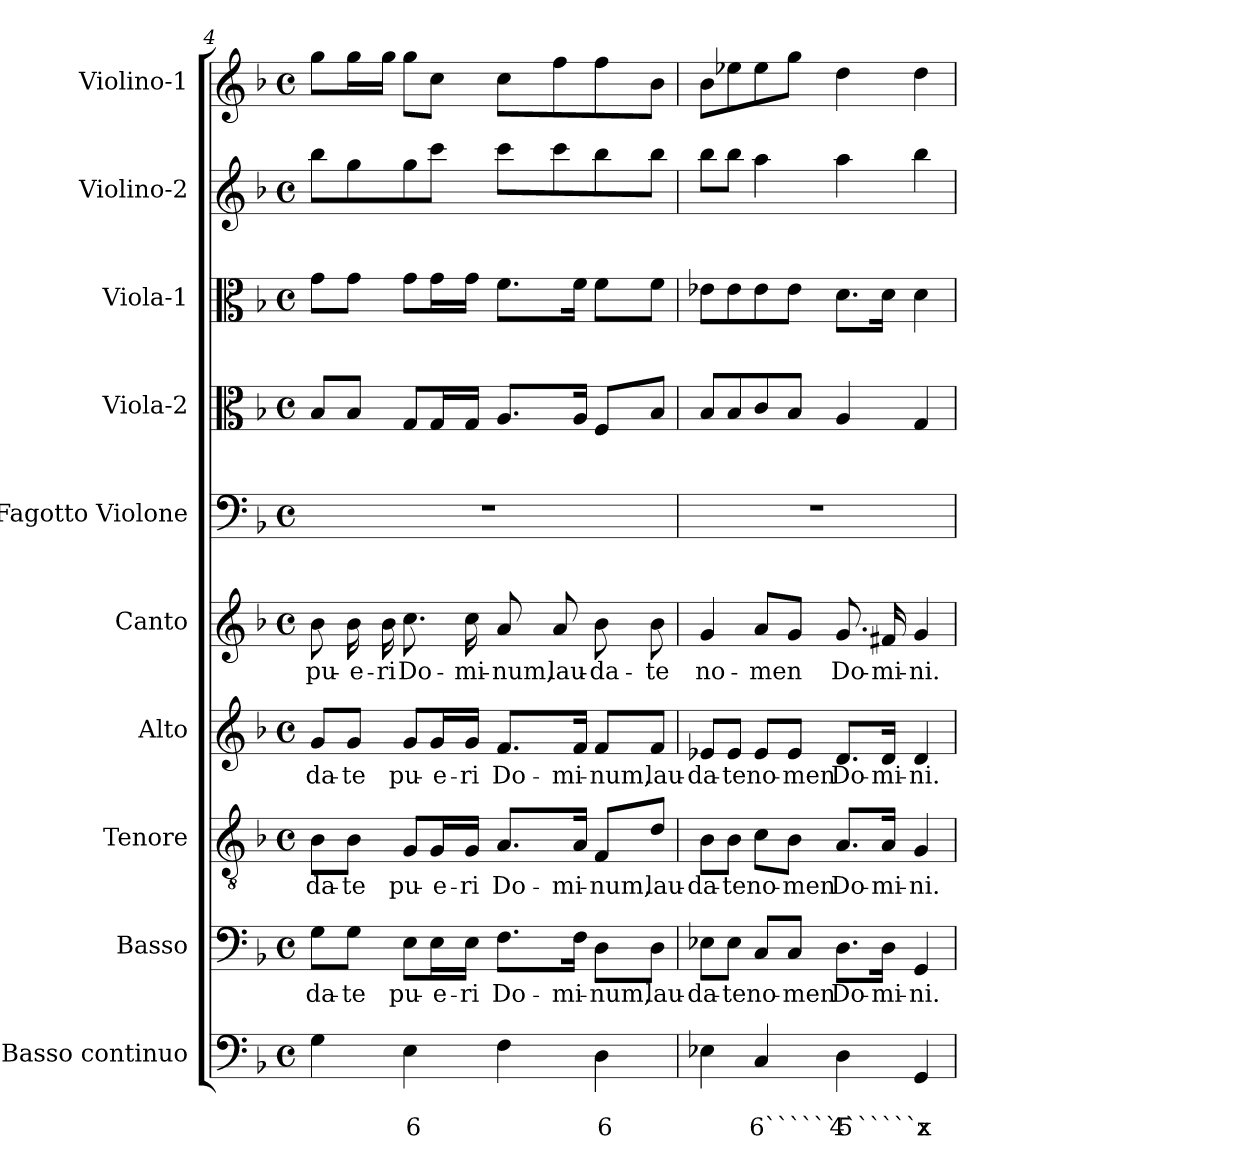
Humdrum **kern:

**kern	**text	**text	**kern	**text	**kern	**text	**kern	**text	**kern	**text	**kern	**kern	**kern	**kern	**kern
*part10	*part10	*part10	*part9	*part9	*part8	*part8	*part7	*part7	*part6	*part6	*part5	*part4	*part3	*part2	*part1
*staff10	*staff10	*staff10	*staff9	*staff9	*staff8	*staff8	*staff7	*staff7	*staff6	*staff6	*staff5	*staff4	*staff3	*staff2	*staff1
*I"Basso continuo	*	*	*I"Basso	*	*I"Tenore	*	*I"Alto	*	*I"Canto	*	*I"Fagotto Violone	*I"Viola-2	*I"Viola-1	*I"Violino-2	*I"Violino-1
*I'BC	*	*	*I'B	*	*I'T	*	*I'A	*	*I'C	*	*I'Fg	*I'Va2	*I'Va1	*I'Vi2	*I'Vi1
*clefF4	*	*	*clefF4	*	*clefGv2	*	*clefG2	*	*clefG2	*	*clefF4	*clefC3	*clefC3	*clefG2	*clefG2
*k[b-]	*	*	*k[b-]	*	*k[b-]	*	*k[b-]	*	*k[b-]	*	*k[b-]	*k[b-]	*k[b-]	*k[b-]	*k[b-]
*F:	*	*	*F:	*	*F:	*	*F:	*	*F:	*	*F:	*F:	*F:	*F:	*F:
*M4/4	*	*	*M4/4	*	*M4/4	*	*M4/4	*	*M4/4	*	*M4/4	*M4/4	*M4/4	*M4/4	*M4/4
*met(c)	*	*	*met(c)	*	*met(c)	*	*met(c)	*	*met(c)	*	*met(c)	*met(c)	*met(c)	*met(c)	*met(c)
=4	=4	=4	=4	=4	=4	=4	=4	=4	=4	=4	=4	=4	=4	=4	=4
!	!	!	!	!LO:LY:b	!	!	!	!	!	!	!	!	!	!	!
!	!	!	!	!	!	!LO:LY:b	!	!	!	!	!	!	!	!	!
!	!	!	!	!	!	!	!	!LO:LY:b	!	!	!	!	!	!	!
!	!	!	!	!	!	!	!	!	!	!LO:LY:b	!	!	!	!	!
4G\	.	.	8G\L	-da-	8B-\L	-da-	8g/L	-da-	8b-\	pu-	1r	8B-/L	8g\L	8bb-\L	8gg\L
!	!	!	!	!LO:LY:b	!	!	!	!	!	!	!	!	!	!	!
!	!	!	!	!	!	!LO:LY:b	!	!	!	!	!	!	!	!	!
!	!	!	!	!	!	!	!	!LO:LY:b	!	!	!	!	!	!	!
!	!	!	!	!	!	!	!	!	!	!LO:LY:b	!	!	!	!	!
.	.	.	8G\J	-te	8B-\J	-te	8g/J	-te	16b-\	-e-	.	8B-/J	8g\J	8gg\	16gg\L
!	!	!	!	!	!	!	!	!	!	!LO:LY:b	!	!	!	!	!
.	.	.	.	.	.	.	.	.	16b-\	-ri	.	.	.	.	16gg\JJ
!	!	!LO:LY:b	!	!	!	!	!	!	!	!	!	!	!	!	!
!	!	!	!	!LO:LY:b	!	!	!	!	!	!	!	!	!	!	!
!	!	!	!	!	!	!LO:LY:b	!	!	!	!	!	!	!	!	!
!	!	!	!	!	!	!	!	!LO:LY:b	!	!	!	!	!	!	!
!	!	!	!	!	!	!	!	!	!	!LO:LY:b	!	!	!	!	!
4E\	.	6	8E\L	pu-	8G/L	pu-	8g/L	pu-	8.cc\	Do-	.	8G/L	8g\L	8gg\	8gg\L
!	!	!	!	!LO:LY:b	!	!	!	!	!	!	!	!	!	!	!
!	!	!	!	!	!	!LO:LY:b	!	!	!	!	!	!	!	!	!
!	!	!	!	!	!	!	!	!LO:LY:b	!	!	!	!	!	!	!
.	.	.	16E\L	-e-	16G/L	-e-	16g/L	-e-	.	.	.	16G/L	16g\L	8ccc\J	8cc\J
!	!	!	!	!LO:LY:b	!	!	!	!	!	!	!	!	!	!	!
!	!	!	!	!	!	!LO:LY:b	!	!	!	!	!	!	!	!	!
!	!	!	!	!	!	!	!	!LO:LY:b	!	!	!	!	!	!	!
!	!	!	!	!	!	!	!	!	!	!LO:LY:b	!	!	!	!	!
.	.	.	16E\JJ	-ri	16G/JJ	-ri	16g/JJ	-ri	16cc\	-mi-	.	16G/JJ	16g\JJ	.	.
!	!	!	!	!LO:LY:b	!	!	!	!	!	!	!	!	!	!	!
!	!	!	!	!	!	!LO:LY:b	!	!	!	!	!	!	!	!	!
!	!	!	!	!	!	!	!	!LO:LY:b	!	!	!	!	!	!	!
!	!	!	!	!	!	!	!	!	!	!LO:LY:b	!	!	!	!	!
4F\	.	.	8.F\L	Do-	8.A/L	Do-	8.f/L	Do-	8a/	-num,	.	8.A/L	8.f\L	8ccc\L	8cc\L
!	!	!	!	!	!	!	!	!	!	!LO:LY:b	!	!	!	!	!
.	.	.	.	.	.	.	.	.	8a/	lau-	.	.	.	8ccc\	8ff\
!	!	!	!	!LO:LY:b	!	!	!	!	!	!	!	!	!	!	!
!	!	!	!	!	!	!LO:LY:b	!	!	!	!	!	!	!	!	!
!	!	!	!	!	!	!	!	!LO:LY:b	!	!	!	!	!	!	!
.	.	.	16F\Jk	-mi-	16A/Jk	-mi-	16f/Jk	-mi-	.	.	.	16A/Jk	16f\Jk	.	.
!	!	!LO:LY:b	!	!	!	!	!	!	!	!	!	!	!	!	!
!	!	!	!	!LO:LY:b	!	!	!	!	!	!	!	!	!	!	!
!	!	!	!	!	!	!LO:LY:b	!	!	!	!	!	!	!	!	!
!	!	!	!	!	!	!	!	!LO:LY:b	!	!	!	!	!	!	!
!	!	!	!	!	!	!	!	!	!	!LO:LY:b	!	!	!	!	!
4D\	.	6	8D\L	-num,	8F/L	-num,	8f/L	-num,	8b-\	-da-	.	8F/L	8f\L	8bb-\	8ff\
!	!	!	!	!LO:LY:b	!	!	!	!	!	!	!	!	!	!	!
!	!	!	!	!	!	!LO:LY:b	!	!	!	!	!	!	!	!	!
!	!	!	!	!	!	!	!	!LO:LY:b	!	!	!	!	!	!	!
!	!	!	!	!	!	!	!	!	!	!LO:LY:b	!	!	!	!	!
.	.	.	8D\J	lau-	8d/J	lau-	8f/J	lau-	8b-\	-te	.	8B-/J	8f\J	8bb-\J	8b-\J
!!LO:PB:g=z
=5	=5	=5	=5	=5	=5	=5	=5	=5	=5	=5	=5	=5	=5	=5	=5
!	!	!	!	!LO:LY:b	!	!	!	!	!	!	!	!	!	!	!
!	!	!	!	!	!	!LO:LY:b	!	!	!	!	!	!	!	!	!
!	!	!	!	!	!	!	!	!LO:LY:b	!	!	!	!	!	!	!
!	!	!	!	!	!	!	!	!	!	!LO:LY:b	!	!	!	!	!
4E-X\	.	.	8E-X\L	-da-	8B-\L	-da-	8e-X/L	-da-	4g/	no-	1r	8B-/L	8e-X\L	8bb-\L	8b-\L
!	!	!	!	!LO:LY:b	!	!	!	!	!	!	!	!	!	!	!
!	!	!	!	!	!	!LO:LY:b	!	!	!	!	!	!	!	!	!
!	!	!	!	!	!	!	!	!LO:LY:b	!	!	!	!	!	!	!
.	.	.	8E-\J	-te	8B-\J	-te	8e-/J	-te	.	.	.	8B-/	8e-\	8bb-\J	8ee-X\
!	!	!LO:LY:b	!	!	!	!	!	!	!	!	!	!	!	!	!
!	!	!	!	!LO:LY:b	!	!	!	!	!	!	!	!	!	!	!
!	!	!	!	!	!	!LO:LY:b	!	!	!	!	!	!	!	!	!
!	!	!	!	!	!	!	!	!LO:LY:b	!	!	!	!	!	!	!
!	!	!	!	!	!	!	!	!	!	!LO:LY:b	!	!	!	!	!
4C/	.	6``````5	8C/L	no-	8c\L	no-	8e-/L	no-	8a/L	-men	.	8c/	8e-\	4aa\	8ee-\
!	!	!	!	!LO:LY:b	!	!	!	!	!	!	!	!	!	!	!
!	!	!	!	!	!	!LO:LY:b	!	!	!	!	!	!	!	!	!
!	!	!	!	!	!	!	!	!LO:LY:b	!	!	!	!	!	!	!
.	.	.	8C/J	-men	8B-\J	-men	8e-/J	-men	8g/J	.	.	8B-/J	8e-\J	.	8gg\J
!	!	!LO:LY:b	!	!	!	!	!	!	!	!	!	!	!	!	!
!	!	!	!	!LO:LY:b	!	!	!	!	!	!	!	!	!	!	!
!	!	!	!	!	!	!LO:LY:b	!	!	!	!	!	!	!	!	!
!	!	!	!	!	!	!	!	!LO:LY:b	!	!	!	!	!	!	!
!	!	!	!	!	!	!	!	!	!	!LO:LY:b	!	!	!	!	!
4D\	.	4``````x	8.D\L	Do-	8.A/L	Do-	8.d/L	Do-	8.g/	Do-	.	4A/	8.d\L	4aa\	4dd\
!	!	!	!	!LO:LY:b	!	!	!	!	!	!	!	!	!	!	!
!	!	!	!	!	!	!LO:LY:b	!	!	!	!	!	!	!	!	!
!	!	!	!	!	!	!	!	!LO:LY:b	!	!	!	!	!	!	!
!	!	!	!	!	!	!	!	!	!	!LO:LY:b	!	!	!	!	!
.	.	.	16D\Jk	-mi-	16A/Jk	-mi-	16d/Jk	-mi-	16f#X/	-mi-	.	.	16d\Jk	.	.
!	!	!LO:LY:b	!	!	!	!	!	!	!	!	!	!	!	!	!
!	!	!	!	!LO:LY:b	!	!	!	!	!	!	!	!	!	!	!
!	!	!	!	!	!	!LO:LY:b	!	!	!	!	!	!	!	!	!
!	!	!	!	!	!	!	!	!LO:LY:b	!	!	!	!	!	!	!
!	!	!	!	!	!	!	!	!	!	!LO:LY:b	!	!	!	!	!
4GG/	.	z	4GG/	-ni.	4G/	-ni.	4d/	-ni.	4g/	-ni.	.	4G/	4d\	4bb-\	4dd\
=	=	=	=	=	=	=	=	=	=	=	=	=	=	=	=
*-	*-	*-	*-	*-	*-	*-	*-	*-	*-	*-	*-	*-	*-	*-	*-
